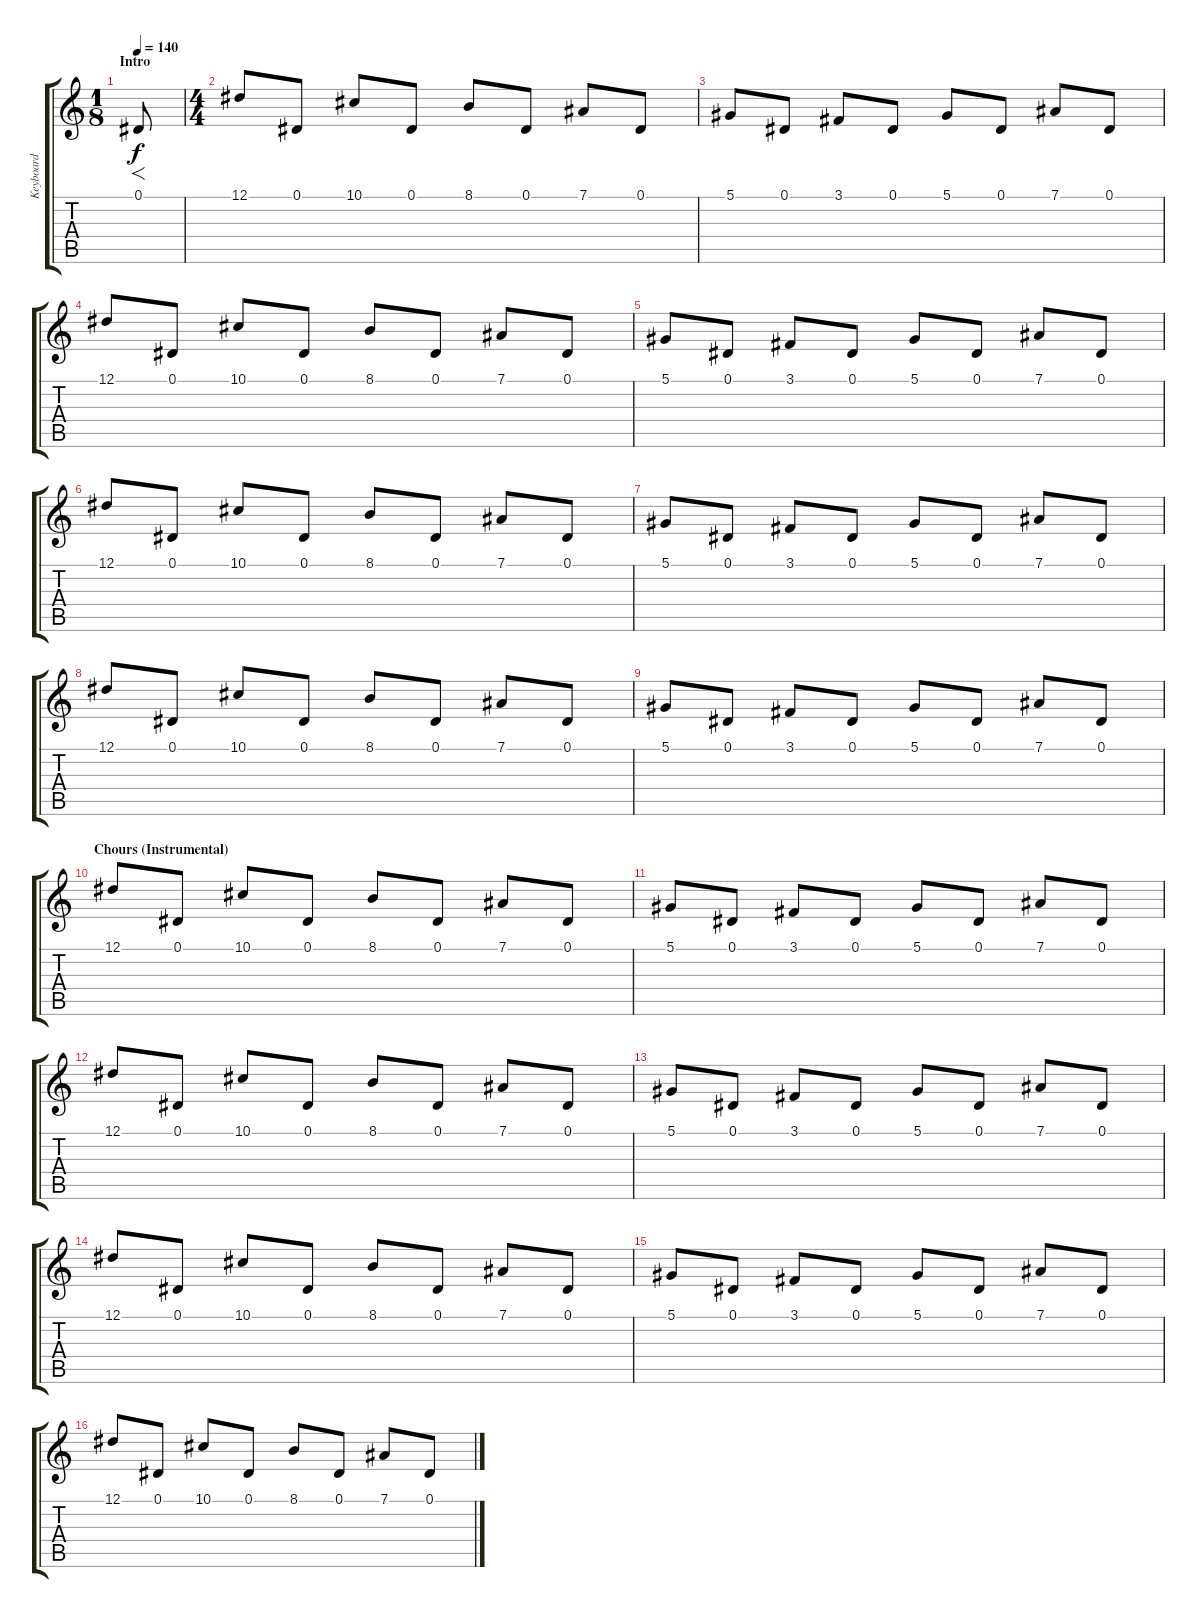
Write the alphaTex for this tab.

\track ("Keyboard" "Keyboard") {instrument lead8bassandlead}
\staff {score tabs}
\tuning (Eb4 Bb3 Gb3 Db3 Ab2 Eb2) {hide}
\ts (1 8)
\section ("" "Intro")
\tempo 140
\clef g2
\ks c
0.1.8{f dy f instrument lead8bassandlead} |
\ts (4 4)
12.1.8 0.1.8 10.1.8 0.1.8 8.1.8 0.1.8 7.1.8 0.1.8 |
5.1.8 0.1.8 3.1.8 0.1.8 5.1.8 0.1.8 7.1.8 0.1.8 |
12.1.8 0.1.8 10.1.8 0.1.8 8.1.8 0.1.8 7.1.8 0.1.8 |
5.1.8 0.1.8 3.1.8 0.1.8 5.1.8 0.1.8 7.1.8 0.1.8 |
12.1.8 0.1.8 10.1.8 0.1.8 8.1.8 0.1.8 7.1.8 0.1.8 |
5.1.8 0.1.8 3.1.8 0.1.8 5.1.8 0.1.8 7.1.8 0.1.8 |
12.1.8 0.1.8 10.1.8 0.1.8 8.1.8 0.1.8 7.1.8 0.1.8 |
5.1.8 0.1.8 3.1.8 0.1.8 5.1.8 0.1.8 7.1.8 0.1.8 |
\section ("" "Chours (Instrumental)")
12.1.8 0.1.8 10.1.8 0.1.8 8.1.8 0.1.8 7.1.8 0.1.8 |
5.1.8 0.1.8 3.1.8 0.1.8 5.1.8 0.1.8 7.1.8 0.1.8 |
12.1.8 0.1.8 10.1.8 0.1.8 8.1.8 0.1.8 7.1.8 0.1.8 |
5.1.8 0.1.8 3.1.8 0.1.8 5.1.8 0.1.8 7.1.8 0.1.8 |
12.1.8 0.1.8 10.1.8 0.1.8 8.1.8 0.1.8 7.1.8 0.1.8 |
5.1.8 0.1.8 3.1.8 0.1.8 5.1.8 0.1.8 7.1.8 0.1.8 |
12.1.8 0.1.8 10.1.8 0.1.8 8.1.8 0.1.8 7.1.8 0.1.8
